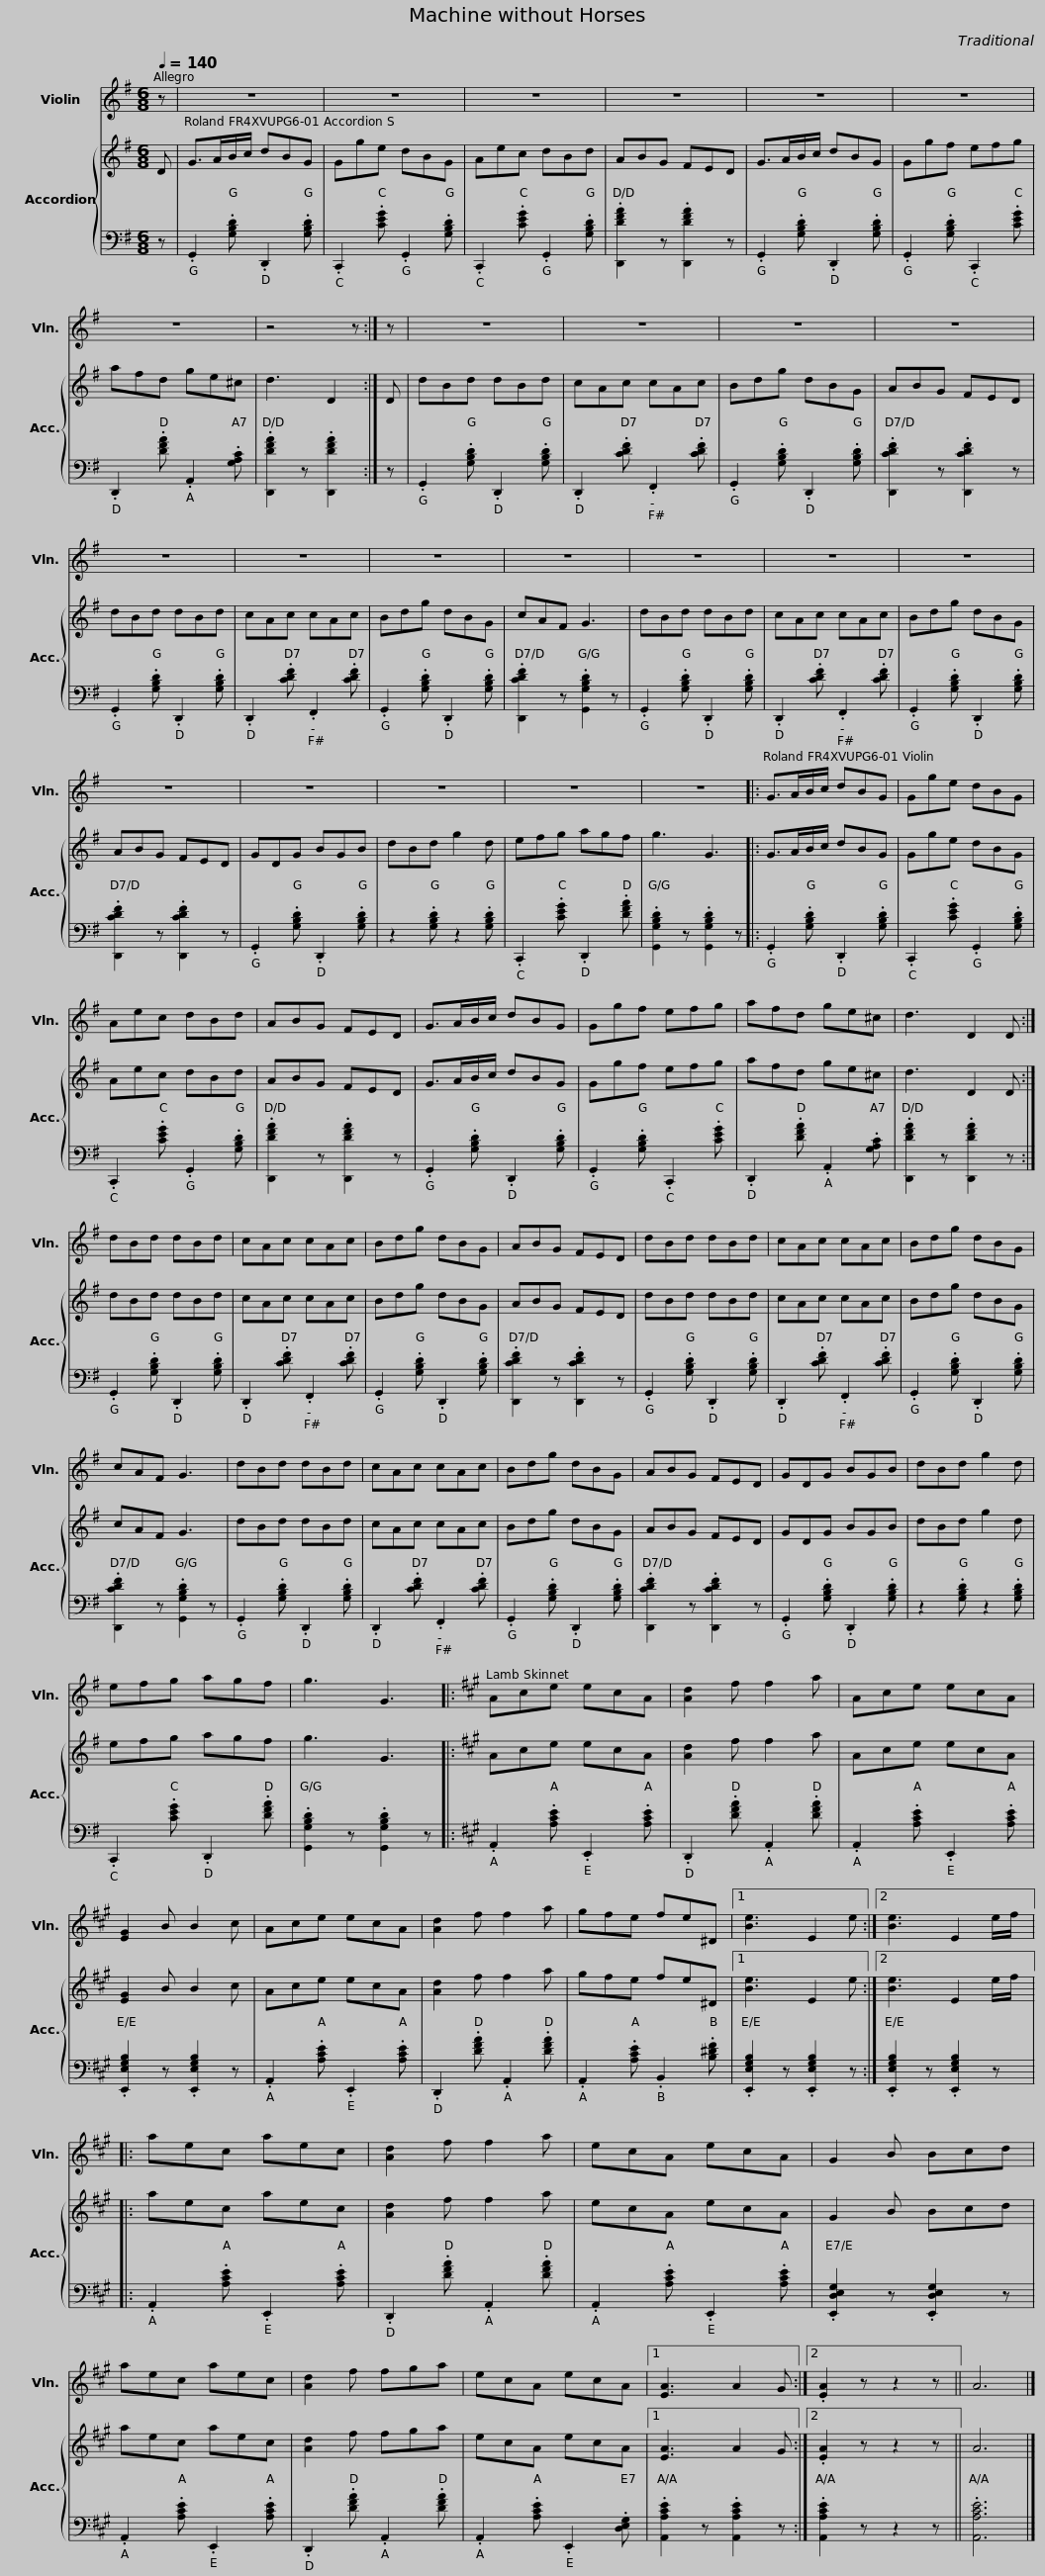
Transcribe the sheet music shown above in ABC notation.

X:1
%%score 1 { 2 | 3 }
L:1/8
Q:1/4=140
M:6/8
I:linebreak $
K:G
V:1 treble
V:2 treble
V:3 bass
V:1
 z | z6 | z6 | z6 | z6 |$ %5
 z6 | z6 | z6 | z4 z :| z | %10
 z6 |$ z6 | z6 | z6 | z6 | %15
 z6 |$ z6 | z6 | z6 | z6 | %20
 z6 |$ z6 | z6 | z6 | z6 | %25
 z6 |: G>AB/c/ dBG |$ Gge dBG | Aec dBd | ABG FED | %30
 G>AB/c/ dBG | Ggf efg |$ afd ge^c | d3 D2 D :| dBd dBd | %35
 cAc cAc | Bdg dBG |$ ABG FED | dBd dBd | cAc cAc | %40
 Bdg dBG | cAF G3 |$ dBd dBd | cAc cAc | Bdg dBG | %45
 ABG FED | GDG BGB |$ dBd g2 d | efg agf | g3 G3 |: %50
[K:A] Ace ecA | [Ad]2 f f2 a |$ Ace ecA | [EG]2 B B2 c | Ace ecA | %55
 [Ad]2 f f2 a | gfe fe^D |1$ [Be]3 E2 e :|2 [Be]3 E2 e/f/ |: aec aec | %60
 [Ad]2 f f2 a | ecA ecA | G2 B Bcd |$ aec aec | [Ad]2 f fga | %65
 ecA ecA |1 [EA]3 A2 G :|2 .[EA]2 z z2 z || A6 |] %69
V:2
 D | G>AB/c/ dBG | Gge dBG | Aec dBd | ABG FED |$ %5
 G>AB/c/ dBG | Ggf efg | afd ge^c | d3 D2 :| D | %10
 dBd dBd |$ cAc cAc | Bdg dBG | ABG FED | dBd dBd | %15
 cAc cAc |$ Bdg dBG | cAF G3 | dBd dBd | cAc cAc | %20
 Bdg dBG |$ ABG FED | GDG BGB | dBd g2 d | efg agf | %25
 g3 G3 |: G>AB/c/ dBG |$ Gge dBG | Aec dBd | ABG FED | %30
 G>AB/c/ dBG | Ggf efg |$ afd ge^c | d3 D2 D :| dBd dBd | %35
 cAc cAc | Bdg dBG |$ ABG FED | dBd dBd | cAc cAc | %40
 Bdg dBG | cAF G3 |$ dBd dBd | cAc cAc | Bdg dBG | %45
 ABG FED | GDG BGB |$ dBd g2 d | efg agf | g3 G3 |: %50
[K:A] Ace ecA | [Ad]2 f f2 a |$ Ace ecA | [EG]2 B B2 c | Ace ecA | %55
 [Ad]2 f f2 a | gfe fe^D |1$ [Be]3 E2 e :|2 [Be]3 E2 e/f/ |: aec aec | %60
 [Ad]2 f f2 a | ecA ecA | G2 B Bcd |$ aec aec | [Ad]2 f fga | %65
 ecA ecA |1 [EA]3 A2 G :|2 .[EA]2 z z2 z || A6 |] %69
V:3
 z | .G,,2 .[G,B,D] .D,,2 .[G,B,D] | .C,,2 .[CEG] .G,,2 .[G,B,D] | .C,,2 .[CEG] .G,,2 .[G,B,D] | .[D,,DFA]2 z .[D,,DFA]2 z |$ %5
 .G,,2 .[G,B,D] .D,,2 .[G,B,D] | .G,,2 .[G,B,D] .C,,2 .[CEG] | .D,,2 .[DFA] .A,,2 .[G,A,C] | .[D,,DFA]2 z .[D,,DFA]2 :| z | %10
 .G,,2 .[G,B,D] .D,,2 .[G,B,D] |$ .D,,2 .[CDF] .F,,2 .[CDF] | .G,,2 .[G,B,D] .D,,2 .[G,B,D] | .[D,,CDF]2 z .[D,,CDF]2 z | .G,,2 .[G,B,D] .D,,2 .[G,B,D] | %15
 .D,,2 .[CDF] .F,,2 .[CDF] |$ .G,,2 .[G,B,D] .D,,2 .[G,B,D] | .[D,,CDF]2 z .[G,,G,B,D]2 z | .G,,2 .[G,B,D] .D,,2 .[G,B,D] | .D,,2 .[CDF] .F,,2 .[CDF] | %20
 .G,,2 .[G,B,D] .D,,2 .[G,B,D] |$ .[D,,CDF]2 z .[D,,CDF]2 z | .G,,2 .[G,B,D] .D,,2 .[G,B,D] | z2 .[G,B,D] z2 .[G,B,D] | .C,,2 .[CEG] .D,,2 .[DFA] | %25
 .[G,,G,B,D]2 z .[G,,G,B,D]2 z |: .G,,2 .[G,B,D] .D,,2 .[G,B,D] |$ .C,,2 .[CEG] .G,,2 .[G,B,D] | .C,,2 .[CEG] .G,,2 .[G,B,D] | .[D,,DFA]2 z .[D,,DFA]2 z | %30
 .G,,2 .[G,B,D] .D,,2 .[G,B,D] | .G,,2 .[G,B,D] .C,,2 .[CEG] |$ .D,,2 .[DFA] .A,,2 .[G,A,C] | .[D,,DFA]2 z .[D,,DFA]2 z :| .G,,2 .[G,B,D] .D,,2 .[G,B,D] | %35
 .D,,2 .[CDF] .F,,2 .[CDF] | .G,,2 .[G,B,D] .D,,2 .[G,B,D] |$ .[D,,CDF]2 z .[D,,CDF]2 z | .G,,2 .[G,B,D] .D,,2 .[G,B,D] | .D,,2 .[CDF] .F,,2 .[CDF] | %40
 .G,,2 .[G,B,D] .D,,2 .[G,B,D] | .[D,,CDF]2 z .[G,,G,B,D]2 z |$ .G,,2 .[G,B,D] .D,,2 .[G,B,D] | .D,,2 .[CDF] .F,,2 .[CDF] | .G,,2 .[G,B,D] .D,,2 .[G,B,D] | %45
 .[D,,CDF]2 z .[D,,CDF]2 z | .G,,2 .[G,B,D] .D,,2 .[G,B,D] |$ z2 .[G,B,D] z2 .[G,B,D] | .C,,2 .[CEG] .D,,2 .[DFA] | .[G,,G,B,D]2 z .[G,,G,B,D]2 z |: %50
[K:A] .A,,2 .[A,CE] .E,,2 .[A,CE] | .D,,2 .[DFA] .A,,2 .[DFA] |$ .A,,2 .[A,CE] .E,,2 .[A,CE] | .[E,,E,G,B,]2 z .[E,,E,G,B,]2 z | .A,,2 .[A,CE] .E,,2 .[A,CE] | %55
 .D,,2 .[DFA] .A,,2 .[DFA] | .A,,2 .[A,CE] .B,,2 .[B,^DF] |1$ .[E,,E,G,B,]2 z .[E,,E,G,B,]2 z :|2 .[E,,E,G,B,]2 z .[E,,E,G,B,]2 z |: .A,,2 .[A,CE] .E,,2 .[A,CE] | %60
 .D,,2 .[DFA] .A,,2 .[DFA] | .A,,2 .[A,CE] .E,,2 .[A,CE] | .[E,,D,E,G,]2 z .[E,,D,E,G,]2 z |$ .A,,2 .[A,CE] .E,,2 .[A,CE] | .D,,2 .[DFA] .A,,2 .[DFA] | %65
 .A,,2 .[A,CE] .E,,2 .[D,E,G,] |1 .[A,,A,CE]2 z .[A,,A,CE]2 z :|2 .[A,,A,CE]2 z z2 z || .[A,,A,CE]6 |] %69
